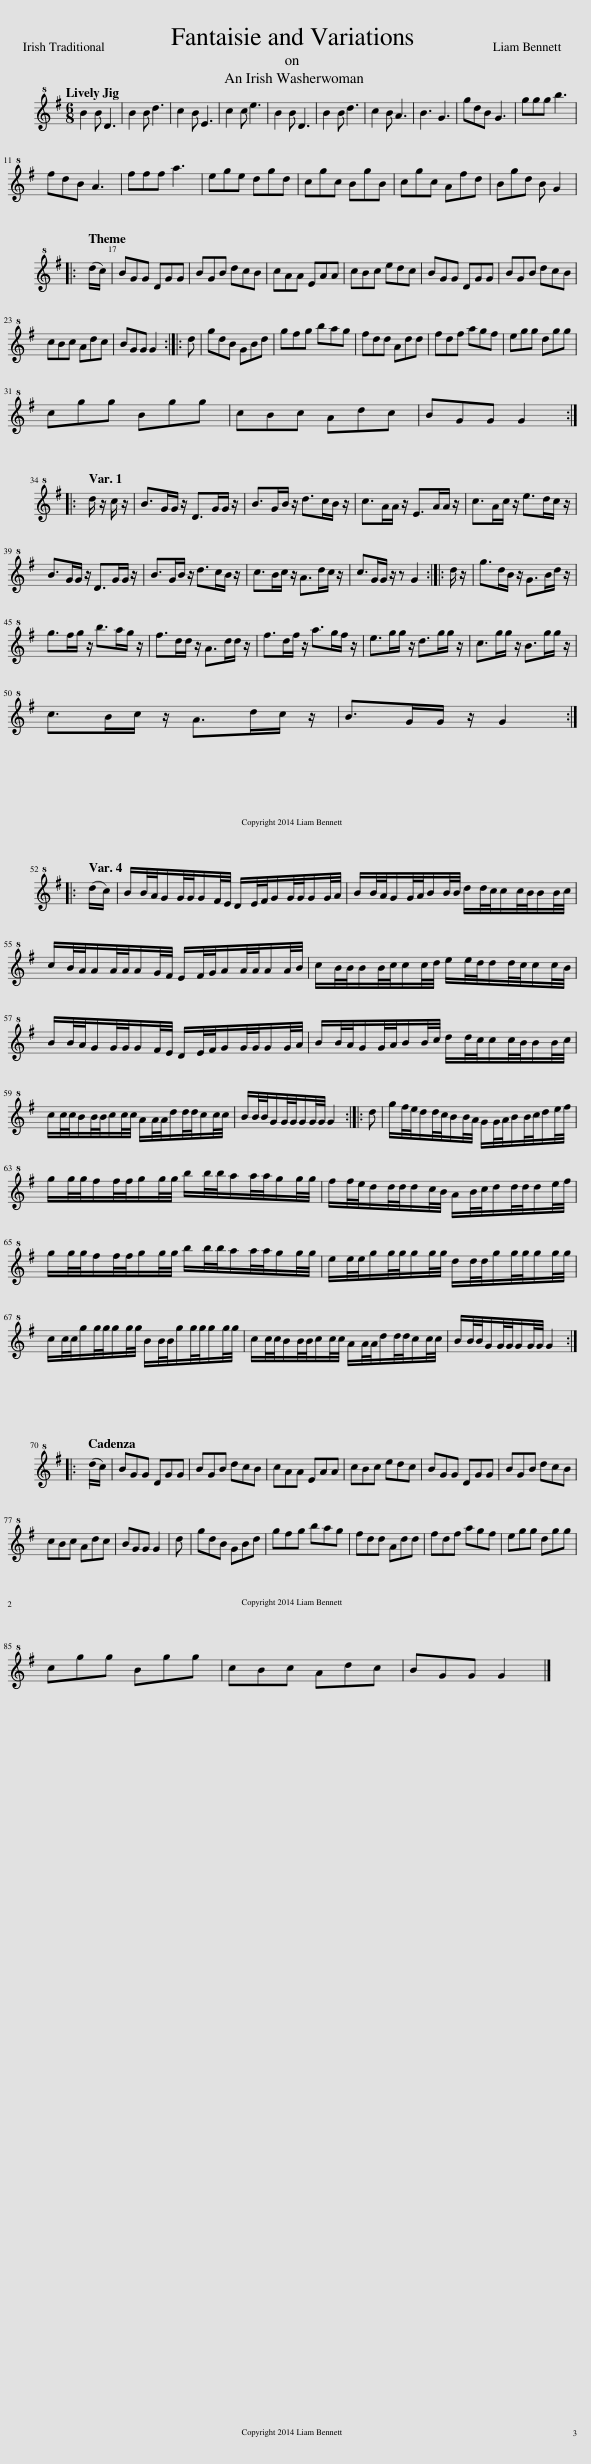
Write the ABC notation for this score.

X:1
L:1/8
Q:1/4=184
M:6/8
I:linebreak $
K:G
V:1 treble+8
V:1
 B2 B D3 | B2 B d3 | c2 B E3 | c2 c e3 | B2 B D3 | %5
 B2 B d3 | c2 B A3 | B3 G3 | gdB G3 | ggg b3 |$ %10
 fdB A3 | fff a3 | ege dgd | cgc BgB | cgc Afd | %15
 Bgd B G2 |:$[Q:1/4=184] (d/c/) | BGG DGG | BGB dcB | cAA EAA | %20
 cBc edc | BGG DGG | BGB dcB |$ cBc Adc | BGG G2 :: %25
 d | gdB GBd | gfg bag | fdd Add | fdf agf | %30
 egg dgg |$ cgg Bgg | cBc Adc | BGG G2 ::$[Q:1/4=140] d/ z/ c/ z/ | %35
 B>GG/ z/ D>GG/ z/ | B>GB/ z/ d>cB/ z/ | c>AA/ z/ E>AA/ z/ | c>Ac/ z/ e>dc/ z/ |$ B>GG/ z/ D>GG/ z/ | %40
 B>GB/ z/ d>cB/ z/ | c>Bc/ z/ A>dc/ z/ | c>GG/ z/ z G2 :: d/ z/ | g>dB/ z/ G>Bd/ z/ |$ %45
 g>fg/ z/ b>ag/ z/ | f>dd/ z/ A>dd/ z/ | f>df/ z/ a>gf/ z/ | e>gg/ z/ d>gg/ z/ | c>gg/ z/ B>gg/ z/ |$ %50
 c>Bc/ z/ A>dc/ z/ | B>GG/ z/ G2 ::$[Q:1/4=86] (d/c/) | B/B/4A/4G/G/4G/4G/F/4E/4 D/E/4F/4G/G/4G/4G/G/4A/4 | B/B/4A/4G/G/4A/4B/B/4B/4 d/d/4c/4c/c/4B/4B/B/4c/4 |$ %55
 c/B/4A/4A/A/4A/4A/G/4F/4 E/F/4G/4A/A/4A/4A/A/4B/4 | c/B/4B/4B/B/4c/4c/c/4d/4 e/e/4d/4d/d/4c/4c/c/4B/4 |$ B/B/4A/4G/G/4G/4G/F/4E/4 D/E/4F/4G/G/4G/4G/G/4A/4 | B/B/4A/4G/G/4A/4B/B/4c/4 d/d/4c/4c/c/4B/4B/B/4c/4 |$ c/c/4c/4B/B/4B/4c/c/4c/4 A/A/4A/4d/d/4d/4c/c/4c/4 | %60
 B/B/4B/4G/G/4G/4G/G/4G/4 G2 :: d | g/f/4e/4d/d/4c/4B/B/4A/4 G/G/4A/4B/B/4c/4d/e/4f/4 |$ g/g/4g/4f/f/4f/4g/g/4g/4 b/b/4b/4a/a/4a/4g/g/4g/4 | f/f/4e/4d/d/4d/4d/c/4B/4 A/B/4c/4d/d/4d/4d/e/4f/4 |$ %65
 g/g/4g/4f/f/4f/4g/g/4g/4 b/b/4b/4a/a/4a/4g/g/4g/4 | e/e/4e/4g/g/4g/4g/g/4g/4 d/d/4d/4g/g/4g/4g/g/4g/4 |$ c/c/4c/4g/g/4g/4g/g/4g/4 B/B/4B/4g/g/4g/4g/g/4g/4 | c/c/4c/4B/B/4B/4c/c/4c/4 A/A/4A/4d/d/4d/4c/c/4c/4 | B/B/4B/4G/G/4G/4G/G/4G/4 G2 ::$ %70
[Q:1/4=184] (d/c/) | BGG DGG | BGB dcB | cAA EAA | cBc edc | %75
 BGG DGG | BGB dcB |$ cBc Adc | BGG G2 | d | %80
 gdB GBd | gfg bag | fdd Add | fdf agf | egg dgg |$ %85
 cgg Bgg | cBc Adc | BGG G2 |] %88
